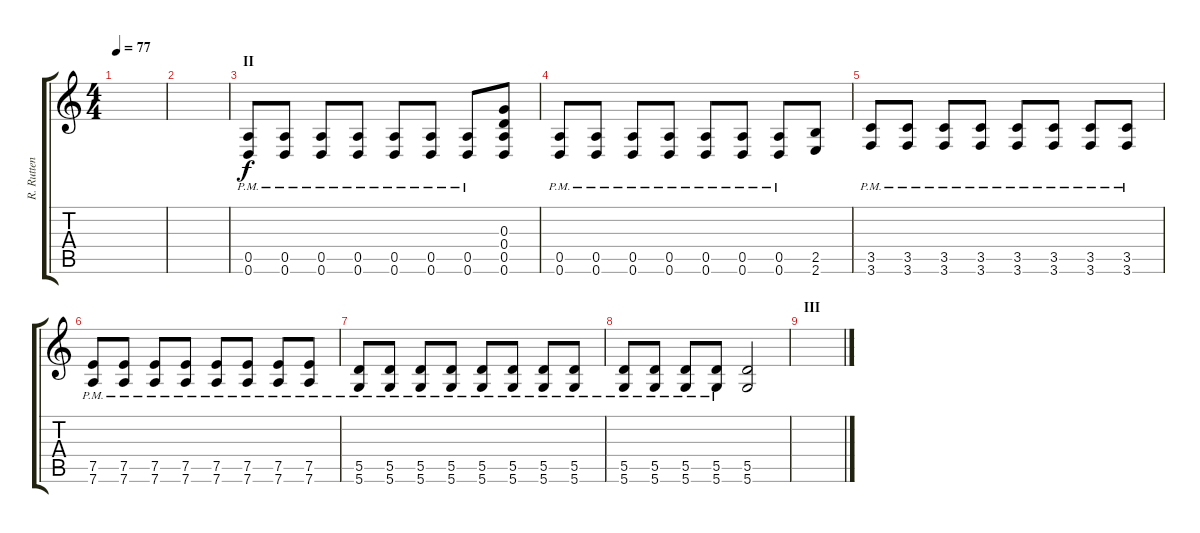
\track ("R. Rutten" "R. Rutten") {instrument distortionguitar}
\staff {score tabs}
\tuning (E4 B3 G3 D3 A2 D2) {hide}
\ts (4 4)
\tempo 77
\clef g2
\ks c
|
|
\section ("" "II")
(0.5{pm} 0.6{pm}).8 (0.5{pm} 0.6{pm}).8 (0.5{pm} 0.6{pm}).8 (0.5{pm} 0.6{pm}).8 (0.5{pm} 0.6{pm}).8 (0.5{pm} 0.6{pm}).8 (0.5{pm} 0.6{pm}).8 (0.3 0.4 0.5 0.6).8 |
(0.5{pm} 0.6{pm}).8 (0.5{pm} 0.6{pm}).8 (0.5{pm} 0.6{pm}).8 (0.5{pm} 0.6{pm}).8 (0.5{pm} 0.6{pm}).8 (0.5{pm} 0.6{pm}).8 (0.5{pm} 0.6{pm}).8 (2.5 2.6).8 |
(3.5{pm} 3.6{pm}).8 (3.5{pm} 3.6{pm}).8 (3.5{pm} 3.6{pm}).8 (3.5{pm} 3.6{pm}).8 (3.5{pm} 3.6{pm}).8 (3.5{pm} 3.6{pm}).8 (3.5{pm} 3.6{pm}).8 (3.5{pm} 3.6{pm}).8 |
(7.5{pm} 7.6{pm}).8 (7.5{pm} 7.6{pm}).8 (7.5{pm} 7.6{pm}).8 (7.5{pm} 7.6{pm}).8 (7.5{pm} 7.6{pm}).8 (7.5{pm} 7.6{pm}).8 (7.5{pm} 7.6{pm}).8 (7.5{pm} 7.6{pm}).8 |
(5.5{pm} 5.6{pm}).8 (5.5{pm} 5.6{pm}).8 (5.5{pm} 5.6{pm}).8 (5.5{pm} 5.6{pm}).8 (5.5{pm} 5.6{pm}).8 (5.5{pm} 5.6{pm}).8 (5.5{pm} 5.6{pm}).8 (5.5{pm} 5.6{pm}).8 |
(5.5{pm} 5.6{pm}).8 (5.5{pm} 5.6{pm}).8 (5.5{pm} 5.6{pm}).8 (5.5{pm} 5.6{pm}).8 (5.5 5.6).2 |
\section ("" "III")
